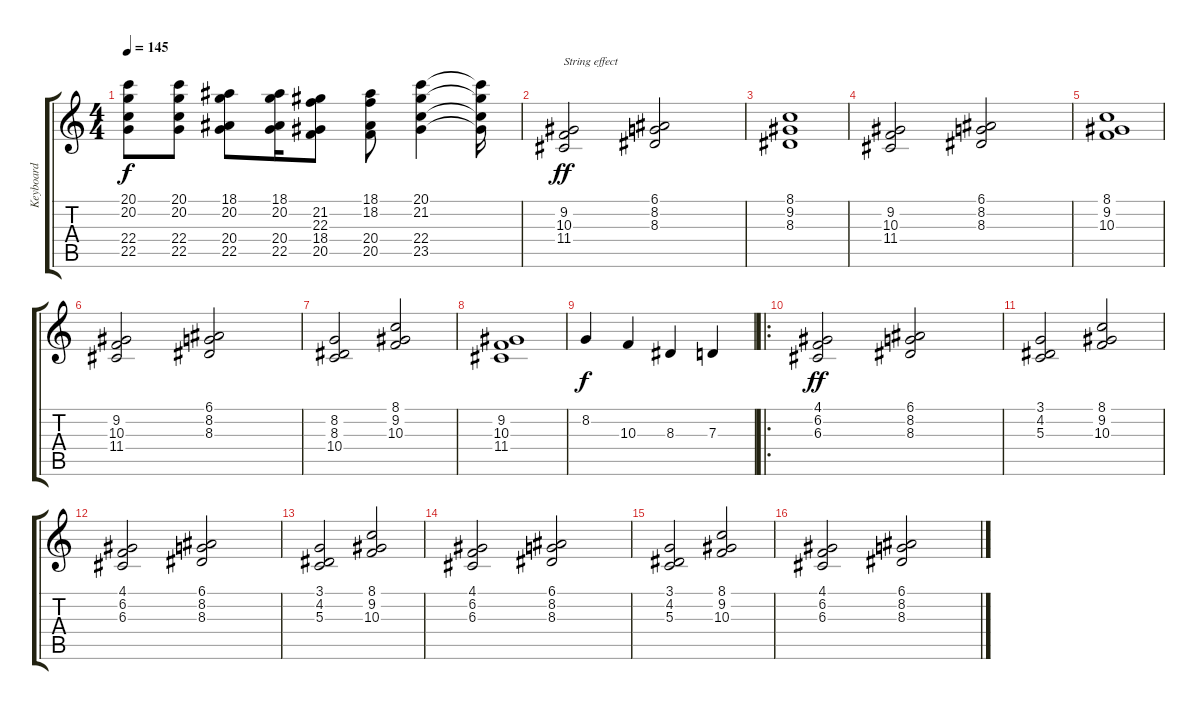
\track ("Keyboard" "Keyboard") {instrument lead2sawtooth}
\staff {score tabs}
\tuning (E4 B3 G3 D3 A2 E2) {hide}
\ts (4 4)
\tempo 145
\clef g2
\ks c
(20.1 20.2 22.4 22.5).8{dy f} (20.1 20.2 22.4 22.5).8 (18.1 20.2 20.4 22.5).8 (18.1 20.2 20.4 22.5).16 (21.2 22.3 18.4 20.5).8 (18.1 18.2 20.4 20.5).8 (20.1 21.2 22.4 23.5).4 (20.1{t} 21.2{t} 22.4{t} 23.5{t}).16 |
(9.2 10.3 11.4).2{txt "String effect" dy ff volume 10 instrument stringensemble1} (6.1 8.2 8.3).2 |
(8.1 9.2 8.3).1 |
(9.2 10.3 11.4).2 (6.1 8.2 8.3).2 |
(8.1 9.2 10.3).1 |
(9.2 10.3 11.4).2 (6.1 8.2 8.3).2 |
(8.2 8.3 10.4).2 (8.1 9.2 10.3).2 |
(9.2 10.3 11.4).1 |
8.2.4{dy f} 10.3.4 8.3.4 7.3.4 |
\ro
(4.1 6.2 6.3).2{dy ff volume 12 instrument synthstrings1} (6.1 8.2 8.3).2 |
(3.1 4.2 5.3).2 (8.1 9.2 10.3).2 |
(4.1 6.2 6.3).2 (6.1 8.2 8.3).2 |
(3.1 4.2 5.3).2 (8.1 9.2 10.3).2 |
(4.1 6.2 6.3).2 (6.1 8.2 8.3).2 |
(3.1 4.2 5.3).2 (8.1 9.2 10.3).2 |
(4.1 6.2 6.3).2 (6.1 8.2 8.3).2
